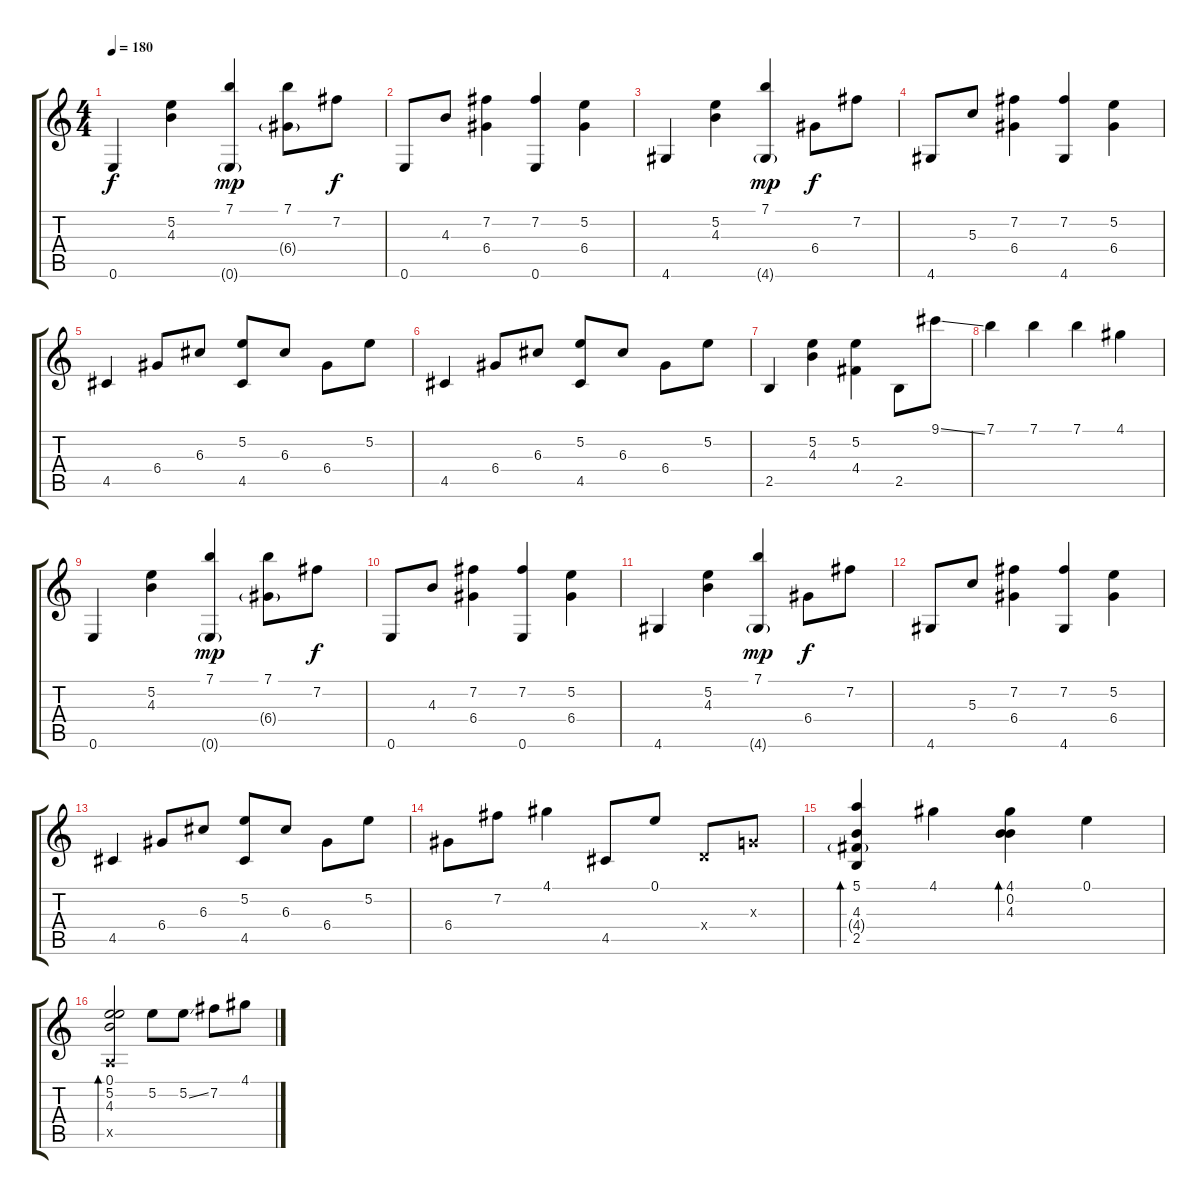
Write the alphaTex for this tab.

\track "" {instrument acousticguitarsteel}
\staff {score tabs}
\tuning (E4 B3 G3 D3 A2 E2) {hide}
\ts (4 4)
\tempo 180
\clef g2
\ks c
0.6.4{dy f} (5.2 4.3).4 (7.1 0.6{g}).4{dy mp} (7.1 6.4{g}).8 7.2.8{dy f} |
0.6.8 4.3.8 (7.2 6.4).4 (7.2 0.6).4 (5.2 6.4).4 |
4.6.4 (5.2 4.3).4 (7.1 4.6{g}).4{dy mp} 6.4.8{dy f} 7.2.8 |
4.6.8 5.3.8 (7.2 6.4).4 (7.2 4.6).4 (5.2 6.4).4 |
4.5.4 6.4.8 6.3.8 (5.2 4.5).8 6.3.8 6.4.8 5.2.8 |
4.5.4 6.4.8 6.3.8 (5.2 4.5).8 6.3.8 6.4.8 5.2.8 |
2.5.4 (5.2 4.3).4 (5.2 4.4).4 2.5.8 9.1{ss}.8 |
7.1.4 7.1.4 7.1.4 4.1.4 |
0.6.4 (5.2 4.3).4 (7.1 0.6{g}).4{dy mp} (7.1 6.4{g}).8 7.2.8{dy f} |
0.6.8 4.3.8 (7.2 6.4).4 (7.2 0.6).4 (5.2 6.4).4 |
4.6.4 (5.2 4.3).4 (7.1 4.6{g}).4{dy mp} 6.4.8{dy f} 7.2.8 |
4.6.8 5.3.8 (7.2 6.4).4 (7.2 4.6).4 (5.2 6.4).4 |
4.5.4 6.4.8 6.3.8 (5.2 4.5).8 6.3.8 6.4.8 5.2.8 |
6.4.8 7.2.8 4.1.4 4.5.8 0.1.8 0.4{x}.8 0.3{x}.8 |
(5.1 4.3 4.4{g} 2.5).4{bd 120} 4.1.4 (4.1 0.2 4.3).4{bd 120} 0.1.4 |
(0.1 5.2 4.3 0.5{x}).2{bd 120} 5.2.8 5.2{ss}.8 7.2.8 4.1.8
